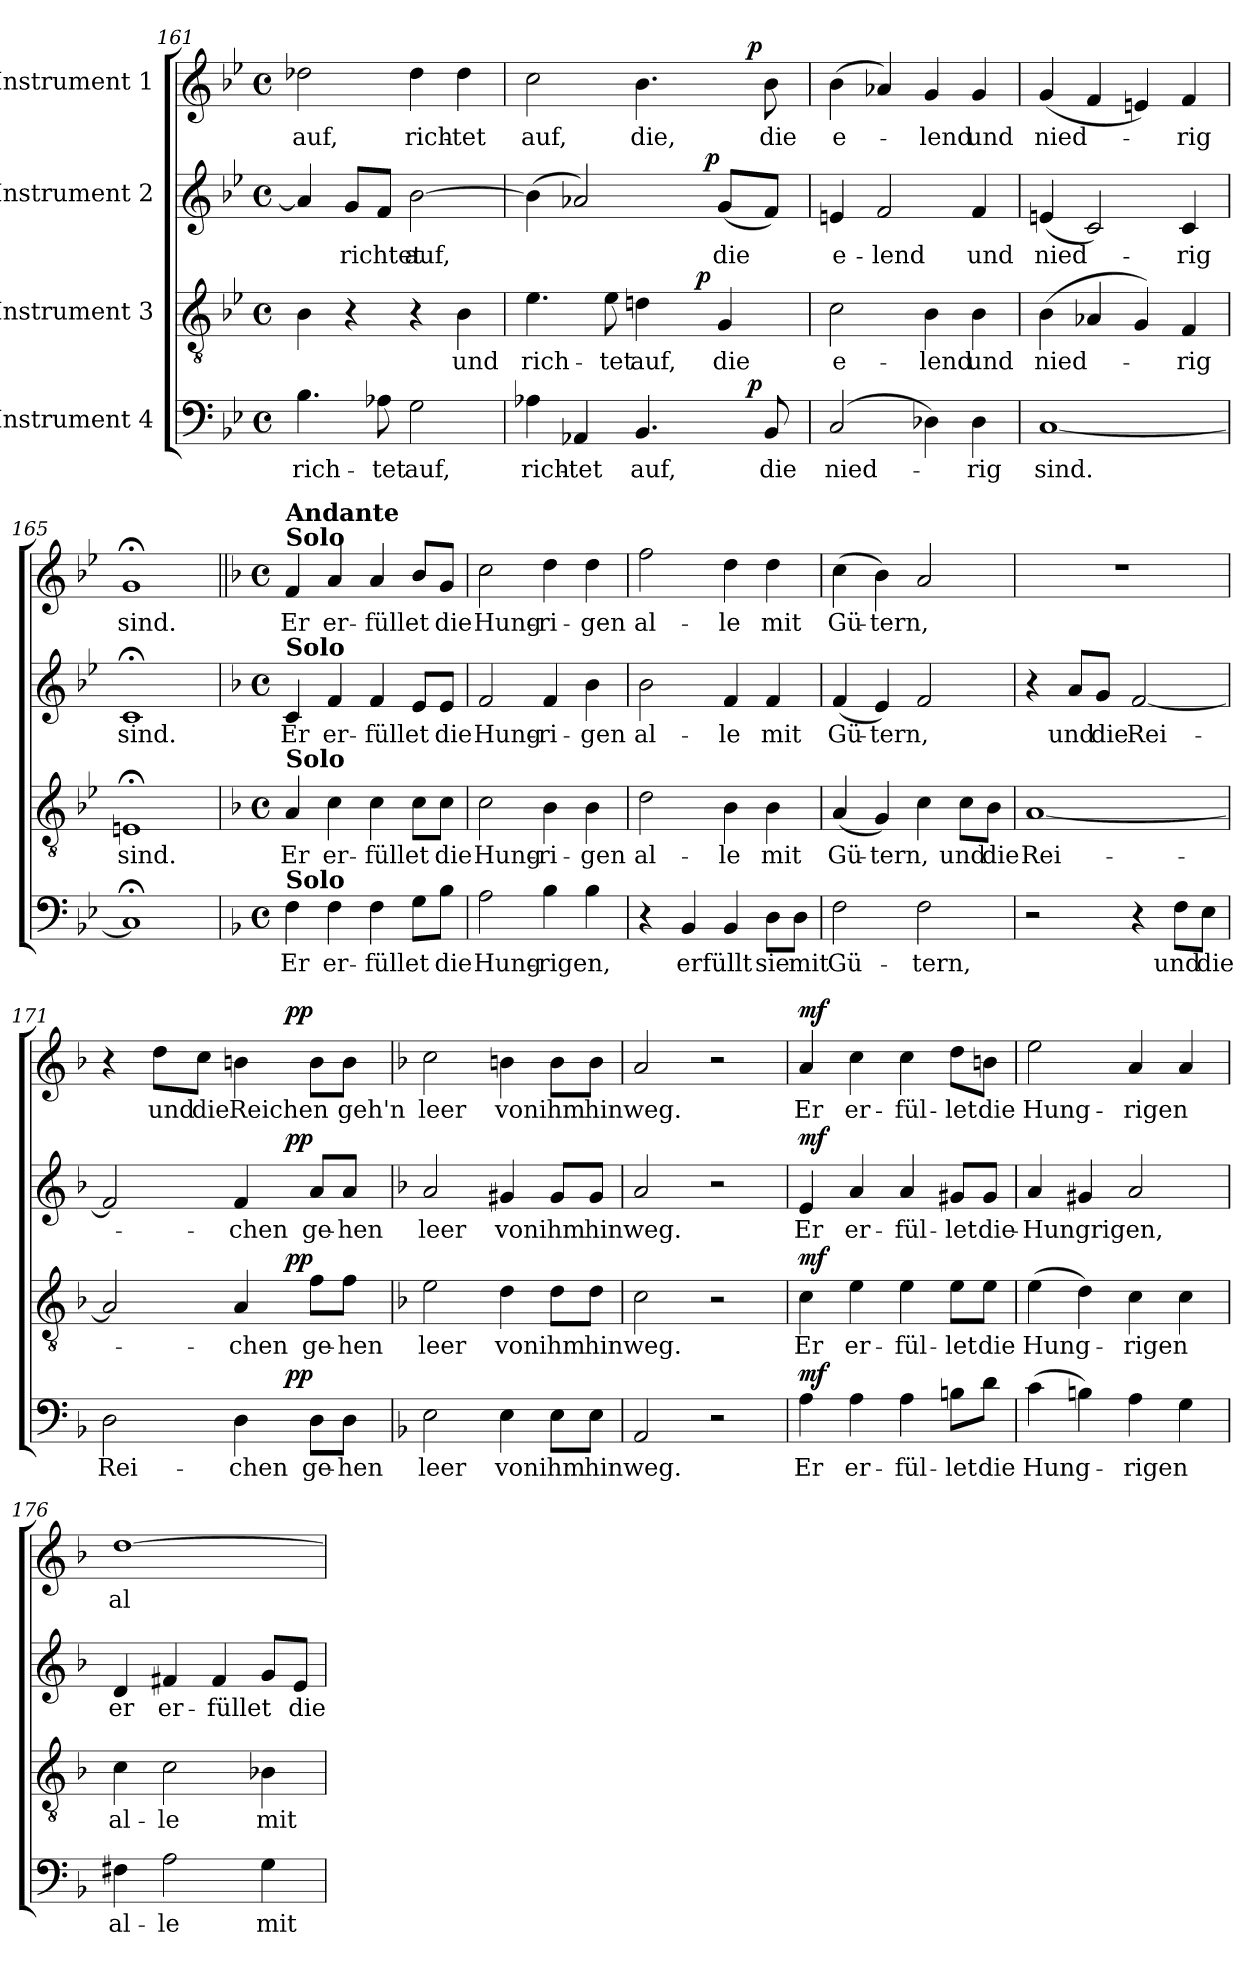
**kern	**text	**dynam	**kern	**text	**dynam	**kern	**text	**dynam	**kern	**text	**dynam
*part4	*part4	*part4	*part3	*part3	*part3	*part2	*part2	*part2	*part1	*part1	*part1
*staff4	*staff4	*staff4	*staff3	*staff3	*staff3	*staff2	*staff2	*staff2	*staff1	*staff1	*staff1
*I"Instrument 4	*	*	*I"Instrument 3	*	*	*I"Instrument 2	*	*	*I"Instrument 1	*	*
*clefF4	*	*	*clefGv2	*	*	*clefG2	*	*	*clefG2	*	*
*k[b-e-]	*	*	*k[b-e-]	*	*	*k[b-e-]	*	*	*k[b-e-]	*	*
*B-:	*	*	*B-:	*	*	*B-:	*	*	*B-:	*	*
*M4/4	*	*	*M4/4	*	*	*M4/4	*	*	*M4/4	*	*
*met(c)	*	*	*met(c)	*	*	*met(c)	*	*	*met(c)	*	*
=161	=161	=161	=161	=161	=161	=161	=161	=161	=161	=161	=161
!	!LO:LY:b:cj	!	!	!	!	!	!	!	!	!LO:LY:b:cj	!
4.B-\	rich-	.	4B-\	.	.	4a-/]	.	.	2dd-X\	auf,	.
!	!	!	!	!	!	!	!LO:LY:b:cj	!	!	!	!
.	.	.	4r	.	.	8g/L	-richtet	.	.	.	.
!	!LO:LY:b:cj	!	!	!	!	!	!	!	!	!	!
8A-X\	-tet	.	.	.	.	8f/J	.	.	.	.	.
!	!LO:LY:b:cj	!	!	!	!	!	!LO:LY:b	!	!	!LO:LY:b:cj	!
2G\	auf,	.	4r	.	.	[>2b-\	auf,	.	4dd-\	rich-	.
!	!	!	!	!LO:LY:b:cj	!	!	!	!	!	!LO:LY:b:cj	!
.	.	.	4B-\	und	.	.	.	.	4dd-\	-tet	.
=162	=162	=162	=162	=162	=162	=162	=162	=162	=162	=162	=162
!	!LO:LY:b:cj	!	!	!LO:LY:b:cj	!	!	!	!	!	!LO:LY:b:cj	!
*^	*	*	*^	*	*	*^	*	*	*^	*	*
4A-X\	2ryy	rich-	.	4.e-\	2ryy	rich-	.	(>4b-\]	2ryy	.	.	2cc\	2ryy	auf,	.
!	!	!LO:LY:b:cj	!	!	!	!	!	!	!	!	!	!	!	!	!
4AA-X/	.	-tet	.	.	.	.	.	2a-X/)	.	.	.	.	.	.	.
!	!	!	!	!	!	!LO:LY:b:cj	!	!	!	!	!	!	!	!	!
.	.	.	.	8e-\	.	-tet	.	.	.	.	.	.	.	.	.
!	!	!LO:LY:b:cj	!	!	!	!LO:LY:b:cj	!	!	!	!	!	!	!	!LO:LY:b:cj	!
4.BB-/	4ryy	auf,	.	4dn\	8ryy	auf,	.	.	8..ryy	.	.	4.b-\	4ryy	die,	.
.	.	.	.	.	16ryy	.	.	.	.	.	.	.	.	.	.
.	.	.	.	.	64ryy	.	.	.	.	.	.	.	.	.	.
!	!	!	!	!	!	!	!LO:DY:a	!	!	!	!	!	!	!	!
.	.	.	.	.	4ryy	.	p	.	.	.	.	.	.	.	.
!	!	!	!	!	!	!	!	!	!	!	!LO:DY:a	!	!	!	!
.	.	.	.	.	.	.	.	.	4ryy	.	p	.	.	.	.
!	!	!	!	!	!	!LO:LY:b:cj	!	!	!	!LO:LY:b	!	!	!	!	!
.	16ryy	.	.	4G/	.	die	.	(<8g/L	.	die	.	.	16ryy	.	.
.	64ryy	.	.	.	.	.	.	.	.	.	.	.	64ryy	.	.
!	!	!	!LO:DY:a	!	!	!	!	!	!	!	!	!	!	!	!LO:DY:a
.	8ryy	.	p	.	.	.	.	.	.	.	.	.	8ryy	.	p
!	!	!LO:LY:b:cj	!	!	!	!	!	!	!	!	!	!	!	!LO:LY:b:cj	!
8BB-/	.	die	.	.	.	.	.	8f/J)	.	.	.	8b-\	.	die	.
.	32.ryy	.	.	.	32.ryy	.	.	.	.	.	.	.	32.ryy	.	.
.	.	.	.	.	.	.	.	.	32ryy	.	.	.	.	.	.
=163	=163	=163	=163	=163	=163	=163	=163	=163	=163	=163	=163	=163	=163	=163	=163
!	!	!LO:LY:b	!	!	!	!LO:LY:b:cj	!	!	!	!LO:LY:b:cj	!	!	!	!LO:LY:b:cj	!
*v	*v	*	*	*	*	*	*	*v	*v	*	*	*v	*v	*	*
*	*	*	*v	*v	*	*	*	*	*	*	*	*
(>2C/	nied-	.	2c\	e-	.	4en/	e-	.	(>4b-\	e-	.
!	!	!	!	!	!	!	!LO:LY:b:cj	!	!	!	!
.	.	.	.	.	.	2f/	-lend	.	4a-X/)	.	.
!	!	!	!	!LO:LY:b:cj	!	!	!	!	!	!LO:LY:b:cj	!
4D-X\)	.	.	4B-\	-lend	.	.	.	.	4g/	-lend	.
!	!LO:LY:b:cj	!	!	!LO:LY:b:cj	!	!	!LO:LY:b:cj	!	!	!LO:LY:b:cj	!
4D-\	-rig	.	4B-\	und	.	4f/	und	.	4g/	und	.
=164	=164	=164	=164	=164	=164	=164	=164	=164	=164	=164	=164
!	!LO:LY:b	!	!	!LO:LY:b	!	!	!LO:LY:b	!	!	!LO:LY:b	!
[<1C	sind.	.	(>4B-\	nied-	.	(<4en/	nied-	.	(<4g/	nied-	.
.	.	.	4A-X/	.	.	2c/)	.	.	4f/	.	.
.	.	.	4G/)	.	.	.	.	.	4en/)	.	.
!	!	!	!	!LO:LY:b:cj	!	!	!LO:LY:b:cj	!	!	!LO:LY:b:cj	!
.	.	.	4F/	-rig	.	4c/	-rig	.	4f/	-rig	.
=165	=165	=165	=165	=165	=165	=165	=165	=165	=165	=165	=165
!	!	!	!	!LO:LY:b:cj	!	!	!LO:LY:b:cj	!	!	!LO:LY:b:cj	!
1C;<]	.	.	1En;<	sind.	.	1c;<	sind.	.	1g;<	sind.	.
!!LO:LB:g=z
=166	=166||	=166||	=166	=166||	=166||	=166	=166||	=166||	=166||	=166||	=166||
*k[b-]	*	*	*k[b-]	*	*	*k[b-]	*	*	*k[b-]	*	*
*F:	*	*	*F:	*	*	*F:	*	*	*F:	*	*
*M4/4	*	*	*M4/4	*	*	*M4/4	*	*	*M4/4	*	*
*met(c)	*	*	*met(c)	*	*	*met(c)	*	*	*met(c)	*	*
!	!	!	!	!	!	!	!	!	!LO:TX:a:B:t=Solo	!	!
!	!	!	!	!	!	!	!	!	!LO:TX:a:B:t=Andante	!	!
!	!	!	!	!	!	!LO:TX:a:B:t=Solo	!	!	!	!	!
!	!	!	!LO:TX:a:B:t=Solo	!	!	!	!	!	!	!	!
!LO:TX:a:B:t=Solo	!	!	!	!	!	!	!	!	!	!	!
!	!LO:LY:b:cj	!	!	!LO:LY:b:cj	!	!	!LO:LY:b:cj	!	!	!LO:LY:b:cj	!
4F\	Er	.	4A/	Er	.	4c/	Er	.	4f/	Er	.
!	!LO:LY:b:cj	!	!	!LO:LY:b:cj	!	!	!LO:LY:b:cj	!	!	!LO:LY:b:cj	!
4F\	er-	.	4c\	er-	.	4f/	er-	.	4a/	er-	.
!	!LO:LY:b	!	!	!LO:LY:b	!	!	!LO:LY:b	!	!	!LO:LY:b	!
4F\	-füllet	.	4c\	-füllet	.	4f/	-füllet	.	4a/	-füllet	.
8G\L	.	.	8c\L	.	.	8e/L	.	.	8b-/L	.	.
!	!LO:LY:b:cj	!	!	!LO:LY:b:cj	!	!	!LO:LY:b:cj	!	!	!LO:LY:b:cj	!
8B-\J	die	.	8c\J	die	.	8e/J	die	.	8g/J	die	.
=167	=167	=167	=167	=167	=167	=167	=167	=167	=167	=167	=167
!	!LO:LY:b:cj	!	!	!LO:LY:b:cj	!	!	!LO:LY:b:cj	!	!	!LO:LY:b:cj	!
2A\	Hung-	.	2c\	Hung-	.	2f/	Hung-	.	2cc\	Hung-	.
!	!LO:LY:b	!	!	!LO:LY:b:cj	!	!	!LO:LY:b:cj	!	!	!LO:LY:b:cj	!
4B-\	-rigen,	.	4B-\	-ri-	.	4f/	-ri-	.	4dd\	-ri-	.
!	!	!	!	!LO:LY:b:cj	!	!	!LO:LY:b:cj	!	!	!LO:LY:b:cj	!
4B-\	.	.	4B-\	-gen	.	4b-\	-gen	.	4dd\	-gen	.
=168	=168	=168	=168	=168	=168	=168	=168	=168	=168	=168	=168
!	!	!	!	!LO:LY:b:cj	!	!	!LO:LY:b:cj	!	!	!LO:LY:b:cj	!
4r	.	.	2d\	al-	.	2b-\	al-	.	2ff\	al-	.
!	!LO:LY:b	!	!	!	!	!	!	!	!	!	!
4BB-/	erfüllt	.	.	.	.	.	.	.	.	.	.
!	!	!	!	!LO:LY:b:cj	!	!	!LO:LY:b:cj	!	!	!LO:LY:b:cj	!
4BB-/	.	.	4B-\	-le	.	4f/	-le	.	4dd\	-le	.
!	!LO:LY:b:cj	!	!	!LO:LY:b:cj	!	!	!LO:LY:b:cj	!	!	!LO:LY:b:cj	!
8D\L	sie	.	4B-\	mit	.	4f/	mit	.	4dd\	mit	.
!	!LO:LY:b:cj	!	!	!	!	!	!	!	!	!	!
8D\J	mit	.	.	.	.	.	.	.	.	.	.
=169	=169	=169	=169	=169	=169	=169	=169	=169	=169	=169	=169
!	!LO:LY:b:cj	!	!	!LO:LY:b	!	!	!LO:LY:b	!	!	!LO:LY:b	!
2F\	Gü-	.	(<4A/	Gü-	.	(<4f/	Gü-	.	(>4cc\	Gü-	.
!	!	!	!	!LO:LY:b	!	!	!LO:LY:b	!	!	!LO:LY:b	!
.	.	.	4G/)	-tern,	.	4e/)	-tern,	.	4b-\)	-tern,	.
!	!LO:LY:b:cj	!	!	!	!	!	!	!	!	!	!
2F\	-tern,	.	4c\	.	.	2f/	.	.	2a/	.	.
!	!	!	!	!LO:LY:b:cj	!	!	!	!	!	!	!
.	.	.	8c\L	und	.	.	.	.	.	.	.
!	!	!	!	!LO:LY:b:cj	!	!	!	!	!	!	!
.	.	.	8B-\J	die	.	.	.	.	.	.	.
=170	=170	=170	=170	=170	=170	=170	=170	=170	=170	=170	=170
!	!	!	!	!LO:LY:b:cj	!	!	!	!	!	!	!
2r	.	.	[<1A	Rei-	.	4r	.	.	1r	.	.
!	!	!	!	!	!	!	!LO:LY:b:cj	!	!	!	!
.	.	.	.	.	.	8a/L	und	.	.	.	.
!	!	!	!	!	!	!	!LO:LY:b:cj	!	!	!	!
.	.	.	.	.	.	8g/J	die	.	.	.	.
!	!	!	!	!	!	!	!LO:LY:b	!	!	!	!
4r	.	.	.	.	.	[<2f/	Rei-	.	.	.	.
!	!LO:LY:b:cj	!	!	!	!	!	!	!	!	!	!
8F\L	und	.	.	.	.	.	.	.	.	.	.
!	!LO:LY:b:cj	!	!	!	!	!	!	!	!	!	!
8E\J	die	.	.	.	.	.	.	.	.	.	.
=171	=171	=171	=171	=171	=171	=171	=171	=171	=171	=171	=171
!	!LO:LY:b:cj	!	!	!	!	!	!	!	!	!	!
*^	*	*	*^	*	*	*^	*	*	*^	*	*
2D\	2ryy	Rei-	.	2A/]	2ryy	.	.	2f/]	2ryy	.	.	4r	2ryy	.	.
!	!	!	!	!	!	!	!	!	!	!	!	!	!	!LO:LY:b:cj	!
.	.	.	.	.	.	.	.	.	.	.	.	8dd\L	.	und	.
!	!	!	!	!	!	!	!	!	!	!	!	!	!	!LO:LY:b:cj	!
.	.	.	.	.	.	.	.	.	.	.	.	8cc\J	.	die	.
!	!	!LO:LY:b:cj	!	!	!	!LO:LY:b:cj	!	!	!	!LO:LY:b:cj	!	!	!	!LO:LY:b	!
4D\	8ryy	-chen	.	4A/	8ryy	-chen	.	4f/	8ryy	-chen	.	4bn\	8ryy	Reichen	.
.	32.ryy	.	.	.	32.ryy	.	.	.	32.ryy	.	.	.	32.ryy	.	.
!	!	!	!LO:DY:a	!	!	!	!LO:DY:a	!	!	!	!LO:DY:a	!	!	!	!LO:DY:a
.	4ryy	.	pp	.	4ryy	.	pp	.	4ryy	.	pp	.	4ryy	.	pp
!	!	!LO:LY:b:cj	!	!	!	!LO:LY:b:cj	!	!	!	!LO:LY:b:cj	!	!	!	!	!
8D\L	.	ge-	.	8f\L	.	ge-	.	8a/L	.	ge-	.	8b\L	.	.	.
!	!	!LO:LY:b:cj	!	!	!	!LO:LY:b:cj	!	!	!	!LO:LY:b:cj	!	!	!	!LO:LY:b:cj	!
8D\J	.	-hen	.	8f\J	.	-hen	.	8a/J	.	-hen	.	8b\J	.	geh'n	.
.	16ryy	.	.	.	16ryy	.	.	.	16ryy	.	.	.	16ryy	.	.
.	64ryy	.	.	.	64ryy	.	.	.	64ryy	.	.	.	64ryy	.	.
*v	*v	*	*	*	*	*	*	*v	*v	*	*	*v	*v	*	*
*	*	*	*v	*v	*	*	*	*	*	*	*	*
!!LO:PB:g=z
=172	=172	=172	=172	=172	=172	=172	=172	=172	=172	=172	=172
*k[b-]	*	*	*k[b-]	*	*	*k[b-]	*	*	*k[b-]	*	*
*F:	*	*	*F:	*	*	*F:	*	*	*F:	*	*
*^	*	*	*^	*	*	*^	*	*	*^	*	*
!	!	!LO:LY:b:cj	!	!	!	!LO:LY:b:cj	!	!	!	!LO:LY:b:cj	!	!	!	!LO:LY:b:cj	!
*v	*v	*	*	*	*	*	*	*v	*v	*	*	*v	*v	*	*
*	*	*	*v	*v	*	*	*	*	*	*	*	*
2E\	leer	.	2e\	leer	.	2a/	leer	.	2cc\	leer	.
!	!LO:LY:b:cj	!	!	!LO:LY:b:cj	!	!	!LO:LY:b:cj	!	!	!LO:LY:b:cj	!
4E\	von	.	4d\	von	.	4g#X/	von	.	4bn\	von	.
!	!LO:LY:b:cj	!	!	!LO:LY:b:cj	!	!	!LO:LY:b:cj	!	!	!LO:LY:b:cj	!
8E\L	ihm	.	8d\L	ihm	.	8g#/L	ihm	.	8b\L	ihm	.
!	!LO:LY:b	!	!	!LO:LY:b	!	!	!LO:LY:b	!	!	!LO:LY:b	!
8E\J	hinweg.	.	8d\J	hinweg.	.	8g#/J	hinweg.	.	8b\J	hinweg.	.
=173	=173	=173	=173	=173	=173	=173	=173	=173	=173	=173	=173
2AA/	.	.	2c\	.	.	2a/	.	.	2a/	.	.
2r	.	.	2r	.	.	2r	.	.	2r	.	.
=174	=174	=174	=174	=174	=174	=174	=174	=174	=174	=174	=174
!	!LO:LY:b:cj	!LO:DY:a	!	!LO:LY:b:cj	!LO:DY:a	!	!LO:LY:b:cj	!LO:DY:a	!	!LO:LY:b:cj	!LO:DY:a
4A\	Er	mf	4c\	Er	mf	4e/	Er	mf	4a/	Er	mf
!	!LO:LY:b:cj	!	!	!LO:LY:b:cj	!	!	!LO:LY:b:cj	!	!	!LO:LY:b:cj	!
4A\	er-	.	4e\	er-	.	4a/	er-	.	4cc\	er-	.
!	!LO:LY:b:cj	!	!	!LO:LY:b:cj	!	!	!LO:LY:b:cj	!	!	!LO:LY:b:cj	!
4A\	-fül-	.	4e\	-fül-	.	4a/	-fül-	.	4cc\	-fül-	.
!	!LO:LY:b:cj	!	!	!LO:LY:b:cj	!	!	!LO:LY:b:cj	!	!	!LO:LY:b:cj	!
8Bn\L	-let	.	8e\L	-let	.	8g#X/L	-let	.	8dd\L	-let	.
!	!LO:LY:b:cj	!	!	!LO:LY:b:cj	!	!	!LO:LY:b:cj	!	!	!LO:LY:b:cj	!
8d\J	die	.	8e\J	die	.	8g#/J	die-	.	8bn\J	die	.
=175	=175	=175	=175	=175	=175	=175	=175	=175	=175	=175	=175
!	!LO:LY:b	!	!	!LO:LY:b	!	!	!LO:LY:b	!	!	!LO:LY:b:cj	!
(>4c\	Hung-	.	(>4e\	Hung-	.	4a/	-Hungrigen,	.	2ee\	Hung-	.
4Bn\)	.	.	4d\)	.	.	4g#X/	.	.	.	.	.
!	!LO:LY:b	!	!	!LO:LY:b	!	!	!	!	!	!LO:LY:b	!
4A\	-rigen	.	4c\	-rigen	.	2a/	.	.	4a/	-rigen	.
4G\	.	.	4c\	.	.	.	.	.	4a/	.	.
=176	=176	=176	=176	=176	=176	=176	=176	=176	=176	=176	=176
!	!LO:LY:b:cj	!	!	!LO:LY:b:cj	!	!	!LO:LY:b:cj	!	!	!LO:LY:b:cj	!
4F#X\	al-	.	4c\	al-	.	4d/	er	.	[>1dd	al-	.
!	!LO:LY:b:cj	!	!	!LO:LY:b:cj	!	!	!LO:LY:b:cj	!	!	!	!
2A\	-le	.	2c\	-le	.	4f#X/	er-	.	.	.	.
!	!	!	!	!	!	!	!LO:LY:b	!	!	!	!
.	.	.	.	.	.	4f#/	-füllet	.	.	.	.
!	!LO:LY:b:cj	!	!	!LO:LY:b:cj	!	!	!	!	!	!	!
4G\	mit	.	4B-X\	mit	.	8g/L	.	.	.	.	.
!	!	!	!	!	!	!	!LO:LY:b:cj	!	!	!	!
.	.	.	.	.	.	8e/J	die	.	.	.	.
=	=	=	=	=	=	=	=	=	=	=	=
*-	*-	*-	*-	*-	*-	*-	*-	*-	*-	*-	*-
